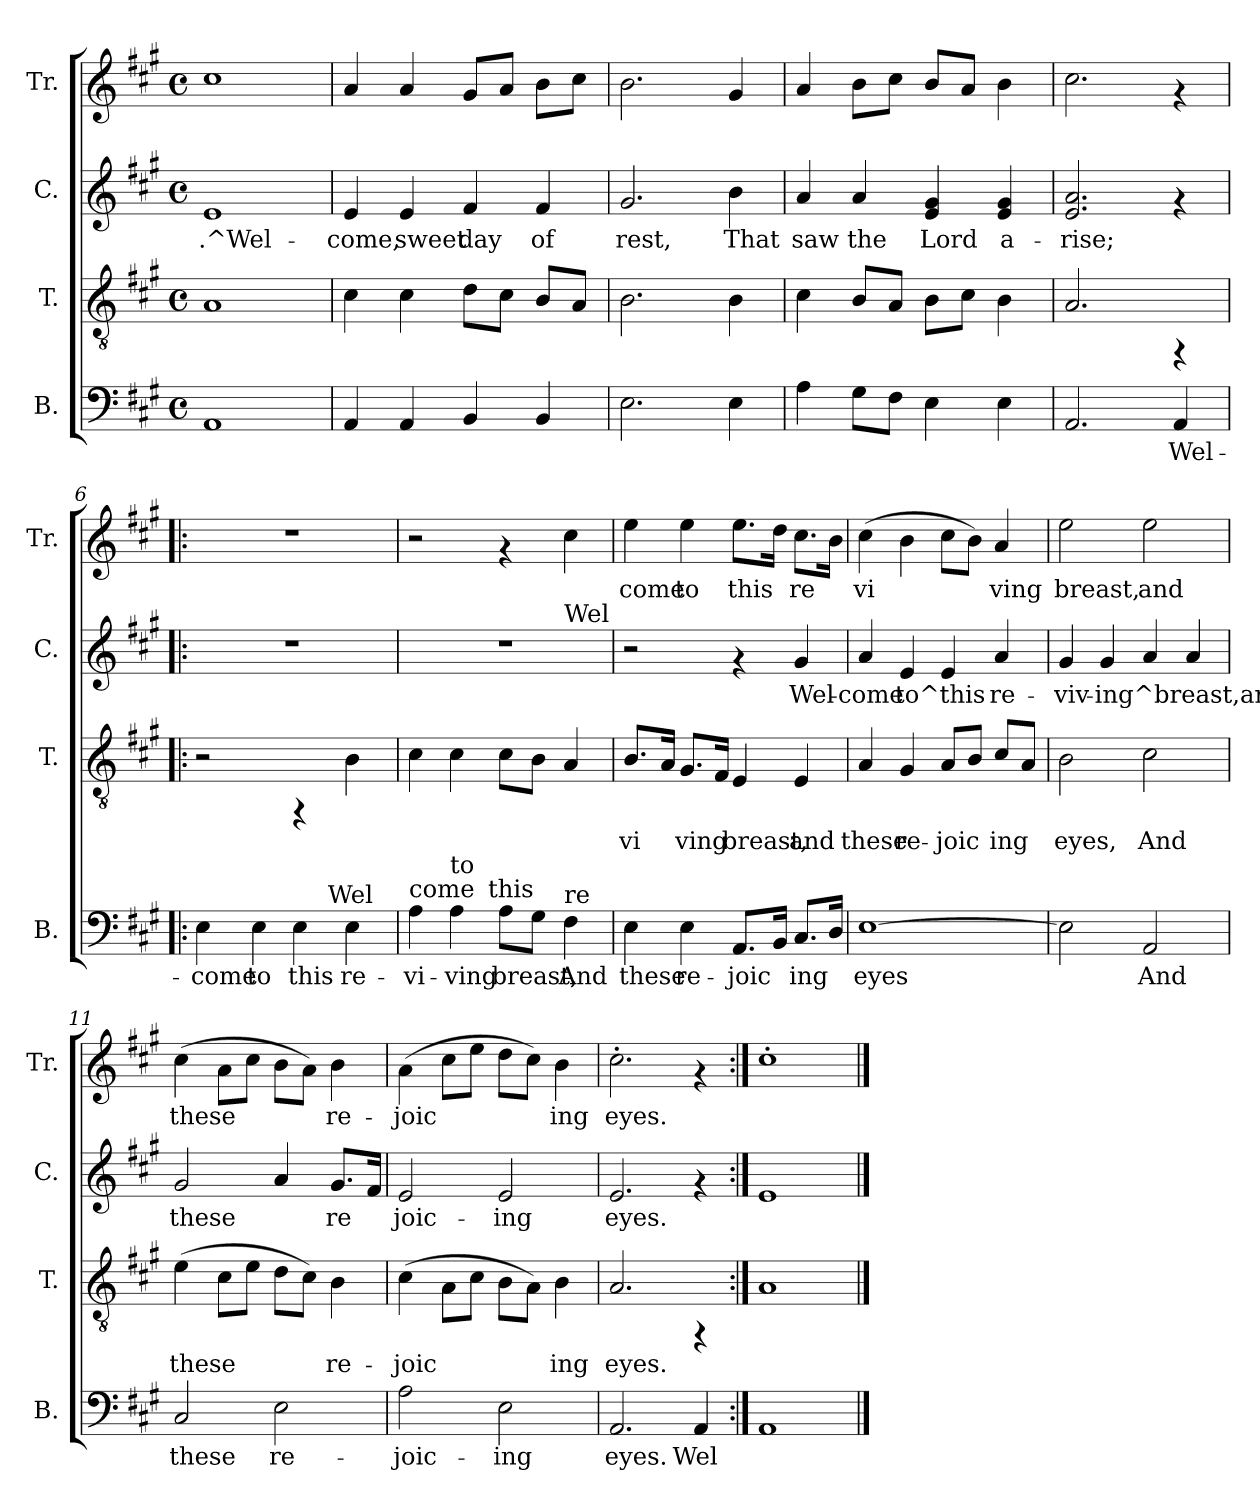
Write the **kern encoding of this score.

**kern	**text	**kern	**text	**kern	**text	**kern	**text
*part4	*part4	*part3	*part3	*part2	*part2	*part1	*part1
*staff4	*staff4	*staff3	*staff3	*staff2	*staff2	*staff1	*staff1
*I"B.	*	*I"T.	*	*I"C.	*	*I"Tr.	*
*I'B.	*	*I'T.	*	*I'C.	*	*I'Tr.	*
!!LO:PB:g=z
*stria5	*	*stria5	*	*stria5	*	*stria5	*
*clefF4	*	*clefGv2	*	*clefG2	*	*clefG2	*
*k[f#c#g#]	*	*k[f#c#g#]	*	*k[f#c#g#]	*	*k[f#c#g#]	*
*A:	*	*A:	*	*A:	*	*A:	*
*M4/4	*	*M4/4	*	*M4/4	*	*M4/4	*
*met(c)	*	*met(c)	*	*met(c)	*	*met(c)	*
=1	=1	=1	=1	=1	=1	=1	=1
!	!LO:LY:b:cj	!	!LO:LY:b:cj	!	!LO:LY:b:rj	!	!LO:LY:b:cj
1AA	.	1A	.	1e<	.^Wel-	1cc#	.
=2	=2	=2	=2	=2	=2	=2	=2
!	!LO:LY:b:cj	!	!LO:LY:b:cj	!	!LO:LY:b:rj	!	!LO:LY:b:cj
4AA/	.	4c#\	.	4e/	-come,	4a/	.
!	!LO:LY:b:cj	!	!LO:LY:b:cj	!	!LO:LY:b:rj	!	!LO:LY:b:cj
4AA/	.	4c#\	.	4e/	sweet	4a/	.
!	!LO:LY:b:cj	!	!LO:LY:b:cj	!	!LO:LY:b:rj	!	!LO:LY:b:cj
4BB/	.	8d\L	.	4f#/	day	8g#/L	.
!	!	!	!LO:LY:b:cj	!	!	!	!LO:LY:b:cj
.	.	8c#\J	.	.	.	8a/J	.
!	!LO:LY:b:cj	!	!LO:LY:b:cj	!	!LO:LY:b:rj	!	!LO:LY:b:cj
4BB/	.	8B/L	.	4f#/	of	8b\L	.
!	!	!	!LO:LY:b:cj	!	!	!	!LO:LY:b:cj
.	.	8A/J	.	.	.	8cc#\J	.
=3	=3	=3	=3	=3	=3	=3	=3
!	!LO:LY:b:cj	!	!LO:LY:b:cj	!	!LO:LY:b:rj	!	!LO:LY:b:cj
2.E\	.	2.B\	.	2.g#/	rest,	2.b\	.
!	!LO:LY:b:cj	!	!LO:LY:b:cj	!	!LO:LY:b:rj	!	!LO:LY:b:cj
4E<\	.	4B\	.	4b\	That	4g#/	.
=4	=4	=4	=4	=4	=4	=4	=4
!	!LO:LY:b:cj	!	!LO:LY:b:cj	!	!LO:LY:b:rj	!	!LO:LY:b:cj
4A\	.	4c#\	.	4a/	saw	4a/	.
!	!LO:LY:b:cj	!	!LO:LY:b:cj	!	!LO:LY:b:rj	!	!LO:LY:b:cj
8G#\L	.	8B/L	.	4a/	the	8b\L	.
!	!LO:LY:b:cj	!	!LO:LY:b:cj	!	!	!	!LO:LY:b:cj
8F#\J	.	8A/J	.	.	.	8cc#\J	.
!	!LO:LY:b:cj	!	!LO:LY:b:cj	!	!LO:LY:b:rj	!	!LO:LY:b:cj
4E\	.	8B\L	.	4g#/ 4e/	Lord	8b/L	.
!	!	!	!LO:LY:b:cj	!	!	!	!LO:LY:b:cj
.	.	8c#\J	.	.	.	8a/J	.
!	!LO:LY:b:cj	!	!LO:LY:b:cj	!	!LO:LY:b:rj	!	!LO:LY:b:cj
4E\	.	4B\	.	4g#/ 4e/	a-	4b\	.
=5	=5	=5	=5	=5	=5	=5	=5
!	!LO:LY:b:cj	!	!LO:LY:b:cj	!	!LO:LY:b:rj	!	!LO:LY:b:cj
2.AA/	-	2.A/	.	2.a/ 2.e/	-rise;	2.cc#\	.
!	!LO:LY:b:cj	!	!	!	!	!	!
4AA/	-Wel-	4rFF	.	4rf	.	4rf	.
=6!|:	=6!|:	=6!|:	=6!|:	=6!|:	=6!|:	=6!|:	=6!|:
!	!LO:LY:b:cj	!	!	!	!	!	!
*^	*	*	*	*	*	*	*
4E\	2ryy	-come	2r	.	1r	.	1r	.
!	!	!LO:LY:b:cj	!	!	!	!	!	!
4E\	.	to	.	.	.	.	.	.
!	!	!LO:LY:b:cj	!	!	!	!	!	!
4E\	8.ryy	this	4rFF	.	.	.	.	.
!	!LO:TX:a:t=Wel	!	!	!	!	!	!	!
.	4ryy	.	.	.	.	.	.	.
!	!	!LO:LY:b:cj	!	!LO:LY:b:cj	!	!	!	!
4E\	.	re-	4B\	.	.	.	.	.
.	16ryy	.	.	.	.	.	.	.
=7	=7	=7	=7	=7	=7	=7	=7	=7
!LO:TX:a:t=come	!	!	!	!	!	!	!	!
!	!	!LO:LY:b:cj	!	!LO:LY:b:cj	!	!	!	!
*	*	*	*	*	*^	*	*	*
4A\	4...ryy	-vi-	4c#\	.	1r	2.ryy	.	2r	.
!LO:TX:a:t=to	!	!	!	!	!	!	!	!	!
!	!	!LO:LY:b:cj	!	!LO:LY:b:cj	!	!	!	!	!
4A\	.	-ving	4c#\	.	.	.	.	.	.
!	!LO:TX:a:t=this	!	!	!	!	!	!	!	!
.	2ryy	.	.	.	.	.	.	.	.
!	!	!LO:LY:b:cj	!	!LO:LY:b:cj	!	!	!	!	!
8A\L	.	breast,	8c#\L	.	.	.	.	4rf	.
!	!	!LO:LY:b:cj	!	!LO:LY:b:cj	!	!	!	!	!
8G#\J	.	.	8B\J	.	.	.	.	.	.
!	!	!	!	!	!	!LO:TX:a:t=Wel	!	!	!
!LO:TX:a:t=re	!	!	!	!	!	!	!	!	!
!	!	!LO:LY:b:cj	!	!LO:LY:b:cj	!	!	!	!	!LO:LY:b:cj
4F#\	.	And	4A/	.	.	4ryy	.	4cc#\	.
.	32ryy	.	.	.	.	.	.	.	.
!!LO:PB:g=z
=8	=8	=8	=8	=8	=8	=8	=8	=8	=8
!	!	!LO:LY:b:cj	!	!LO:LY:b:cj	!	!	!	!	!LO:LY:b:cj
*v	*v	*	*	*	*v	*v	*	*	*
4E\	these	8.B/L	vi-	2r	.	4ee\	come
!	!	!	!LO:LY:b:cj	!	!	!	!
.	.	16A/J	--	.	.	.	.
!	!LO:LY:b:cj	!	!LO:LY:b:cj	!	!	!	!LO:LY:b:cj
4E\	re-	8.G#/L	-ving	.	.	4ee\	to
!	!	!	!LO:LY:b:cj	!	!	!	!
.	.	16F#/J	.	.	.	.	.
!	!LO:LY:b:cj	!	!LO:LY:b:cj	!	!	!	!LO:LY:b:cj
8.AA/L	-joic-	4E/	breast,	4rf	.	8.ee\L	this
!	!LO:LY:b:cj	!	!	!	!	!	!LO:LY:b:cj
16BB/J	--	.	.	.	.	16dd\J	.
!	!LO:LY:b:cj	!	!LO:LY:b:cj	!	!LO:LY:b:rj	!	!LO:LY:b:cj
8.C#/L	-ing	4E/	and	4g#/	Wel-	8.cc#\L	re-
!	!LO:LY:b:cj	!	!	!	!	!	!LO:LY:b:cj
16D/J	.	.	.	.	.	16b\J	--
=9	=9	=9	=9	=9	=9	=9	=9
!	!LO:LY:b:cj	!	!LO:LY:b:cj	!	!LO:LY:b:rj	!	!LO:LY:b:cj
[>1E	eyes	4A/	these	4a/	-come	(>4cc#\	-vi-
!	!	!	!LO:LY:b:cj	!	!LO:LY:b:rj	!	!LO:LY:b:cj
.	.	4G#/	re-	4e/	to^this	4b\	--
!	!	!	!LO:LY:b:cj	!	!LO:LY:b:rj	!	!LO:LY:b:cj
.	.	8A/L	-joic-	4e/	.	8cc#\L	--
!	!	!	!LO:LY:b:cj	!	!	!	!LO:LY:b:cj
.	.	8B/J	--	.	.	8b\J)	--
!	!	!	!LO:LY:b:cj	!	!LO:LY:b:rj	!	!LO:LY:b:cj
.	.	8c#/L	-ing	4a/	re-	4a/	-ving
!	!	!	!LO:LY:b:cj	!	!	!	!
.	.	8A/J	.	.	.	.	.
=10	=10	=10	=10	=10	=10	=10	=10
!	!LO:LY:b:cj	!	!LO:LY:b:cj	!	!LO:LY:b:rj	!	!LO:LY:b:cj
2E\]	.	2B\	eyes,	4g#/	-viv-	2ee\	breast,
!	!	!	!	!	!LO:LY:b:rj	!	!
.	.	.	.	4g#/	-ing^breast,and	.	.
!	!LO:LY:b:cj	!	!LO:LY:b:cj	!	!LO:LY:b:rj	!	!LO:LY:b:cj
2AA/	And	2c#\	And	4a/	.	2ee\	and
!	!	!	!	!	!LO:LY:b:rj	!	!
.	.	.	.	4a/	.	.	.
=11	=11	=11	=11	=11	=11	=11	=11
!	!LO:LY:b:cj	!	!LO:LY:b:cj	!	!LO:LY:b:rj	!	!LO:LY:b:cj
2C#/	these	(>4e\	these	2g#/	these	(>4cc#\	these
!	!	!	!LO:LY:b:cj	!	!	!	!LO:LY:b:cj
.	.	8c#\L	.	.	.	8a\L	.
!	!	!	!LO:LY:b:cj	!	!	!	!LO:LY:b:cj
.	.	8e\J	.	.	.	8cc#\J	.
!	!LO:LY:b:cj	!	!LO:LY:b:cj	!	!LO:LY:b:rj	!	!LO:LY:b:cj
2E\	re-	8d\L	.	4a/	.	8b\L	.
!	!	!	!LO:LY:b:cj	!	!	!	!LO:LY:b:cj
.	.	8c#\J)	.	.	.	8a\J)	.
!	!	!	!LO:LY:b:cj	!	!LO:LY:b:rj	!	!LO:LY:b:cj
.	.	4B\	re-	8.g#/L	re-	4b\	re-
!	!	!	!	!	!LO:LY:b:rj	!	!
.	.	.	.	16f#/J	--	.	.
=12	=12	=12	=12	=12	=12	=12	=12
!	!LO:LY:b:cj	!	!LO:LY:b:cj	!	!LO:LY:b:rj	!	!LO:LY:b:cj
2A\	-joic-	(>4c#\	-joic-	2e/	-joic-	(>4a\	-joic-
!	!	!	!LO:LY:b:cj	!	!	!	!LO:LY:b:cj
.	.	8A\L	--	.	.	8cc#\L	--
!	!	!	!LO:LY:b:cj	!	!	!	!LO:LY:b:cj
.	.	8c#\J	--	.	.	8ee\J	--
!	!LO:LY:b:cj	!	!LO:LY:b:cj	!	!LO:LY:b:rj	!	!LO:LY:b:cj
2E\	-ing	8B\L	--	2e/	-ing	8dd\L	--
!	!	!	!LO:LY:b:cj	!	!	!	!LO:LY:b:cj
.	.	8A\J)	--	.	.	8cc#\J)	--
!	!	!	!LO:LY:b:cj	!	!	!	!LO:LY:b:cj
.	.	4B\	-ing	.	.	4b\	-ing
=13	=13	=13	=13	=13	=13	=13	=13
!	!LO:LY:b:cj	!	!LO:LY:b:cj	!	!LO:LY:b:rj	!	!LO:LY:b:cj
2.AA/	eyes.	2.A/	eyes.	2.e/	eyes.	2.cc#'>\	eyes.
!	!LO:LY:b:cj	!	!	!	!	!	!
4AA/	Wel-	4rFF	.	4rf	.	4rf	.
=14:|!	=14:|!	=14:|!	=14:|!	=14:|!	=14:|!	=14:|!	=14:|!
!	!LO:LY:b:cj	!	!LO:LY:b:cj	!	!LO:LY:b:rj	!	!LO:LY:b:cj
1AA	--	1A	.	1e	.	1cc#'>	.
==	==	==	==	==	==	==	==
*-	*-	*-	*-	*-	*-	*-	*-
